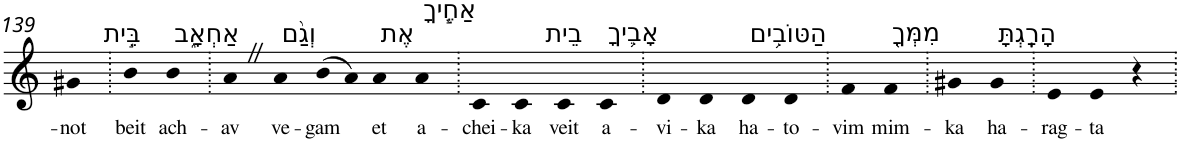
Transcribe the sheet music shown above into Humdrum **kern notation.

**kern	**text
*part1	*part1
*staff1	*staff1
*I"Piano	*
*I'Pno	*
!!LO:PB:g=z
*clefG2	*
*k[]	*
=139	=139
!	!LO:LY:b
4g#X	-not
=140.	=140.
!LO:TX:a:t=בֵּ֣ית	!
!	!LO:LY:b
4b	beit
!LO:TX:a:t=אַחְאָ֑ב	!
!	!LO:LY:b
4b	ach-
=141.	=141.
!	!LO:LY:b
4aZ	-av
!LO:TX:a:t=וְגַ֨ם	!
!	!LO:LY:b
4a	ve-
!	!LO:LY:b
(>8b	-gam
8a)	.
!LO:TX:a:t=אֶת	!
!	!LO:LY:b
4a	et
!LO:TX:a:t=אַחֶ֧יךָ	!
!	!LO:LY:b
4a	a-
=142.	=142.
!	!LO:LY:b
4c	-chei-
!	!LO:LY:b
4c	-ka
!LO:TX:a:t=בֵית	!
!	!LO:LY:b
4c	veit
!LO:TX:a:t=אָבִ֛יךָ	!
!	!LO:LY:b
4c	a-
=143.	=143.
!	!LO:LY:b
4d	-vi-
!	!LO:LY:b
4d	-ka
!LO:TX:a:t=הַטּוֹבִ֥ים	!
!	!LO:LY:b
4d	ha-
!	!LO:LY:b
4d	-to-
=144.	=144.
!	!LO:LY:b
4f	-vim
!LO:TX:a:t=מִמְּךָ֖	!
!	!LO:LY:b
4f	mim-
=145.	=145.
!	!LO:LY:b
4g#X	-ka
!LO:TX:a:t=הָרָֽגְתָּ	!
!	!LO:LY:b
4g#	ha-
=146.	=146.
!	!LO:LY:b
4e	-rag-
!	!LO:LY:b
4e	-ta
4r	.
=.	=.
*-	*-
